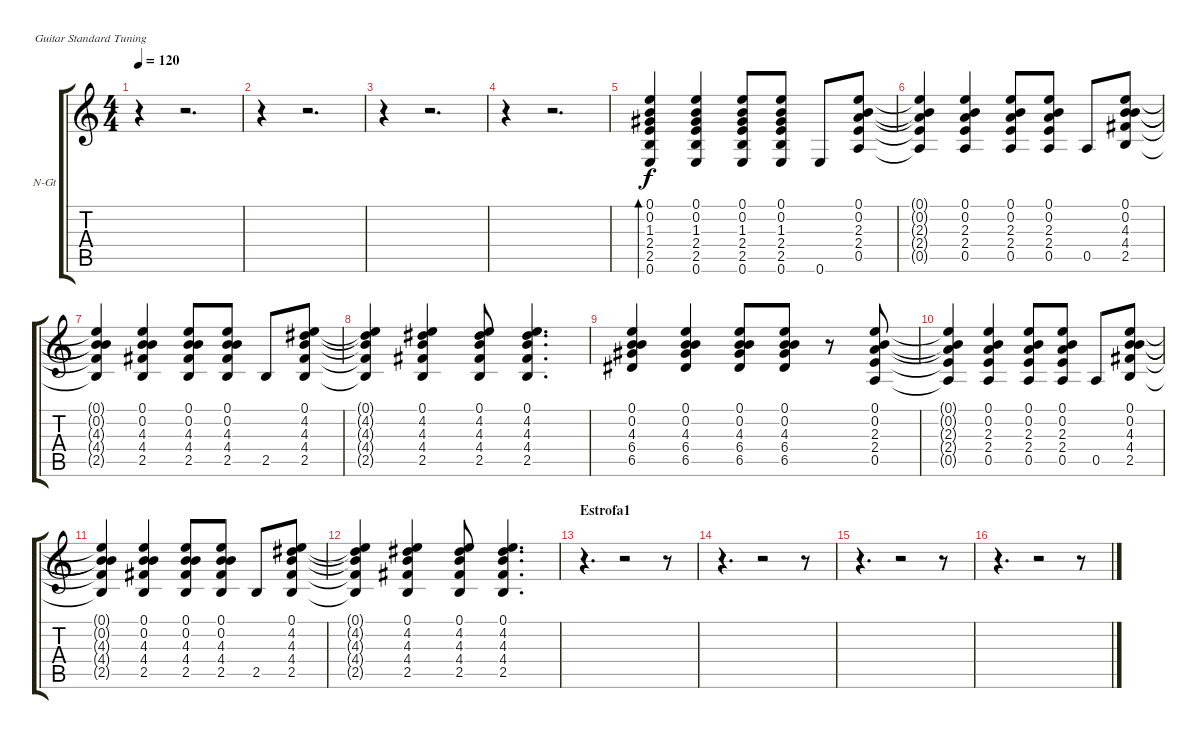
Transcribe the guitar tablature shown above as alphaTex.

\bracketExtendMode groupsimilarinstruments
\firstSystemTrackNameOrientation horizontal
\otherSystemsTrackNameOrientation horizontal
\track ("Guitarra2" "N-Gt") {instrument acousticguitarnylon}
\staff {score tabs}
\tuning (E4 B3 G3 D3 A2 E2)
\ts (4 4)
\tempo 120
\clef g2
\ks c
r.4{dy f instrument acousticguitarnylon} r.2{d} |
r.4 r.2{d} |
r.4 r.2{d} |
r.4 r.2{d} |
(0.1 0.2 1.3 2.4 2.5 0.6).4{bd 120} (0.1 0.2 1.3 2.4 2.5 0.6).4 (0.1 0.2 1.3 2.4 2.5 0.6).8 (0.1 0.2 1.3 2.4 2.5 0.6).8 0.6.8 (0.1 0.2 2.3 2.4 0.5).8 |
(0.1{t} 0.2{t} 2.3{t} 2.4{t} 0.5{t}).4 (0.1 0.2 2.3 2.4 0.5).4 (0.1 0.2 2.3 2.4 0.5).8 (0.1 0.2 2.3 2.4 0.5).8 0.5.8 (0.1 0.2 4.3 4.4 2.5).8 |
(0.1{t} 0.2{t} 4.3{t} 4.4{t} 2.5{t}).4 (0.1 0.2 4.3 4.4 2.5).4 (0.1 0.2 4.3 4.4 2.5).8 (0.1 0.2 4.3 4.4 2.5).8 2.5.8 (0.1 4.2 4.3 4.4 2.5).8 |
(0.1{t} 4.2{t} 4.3{t} 4.4{t} 2.5{t}).4 (0.1 4.2 4.3 4.4 2.5).4 (0.1 4.2 4.3 4.4 2.5).8 (0.1 4.2 4.3 4.4 2.5).4{d} |
(0.1 0.2 4.3 6.4 6.5).4 (0.1 0.2 4.3 6.4 6.5).4 (0.1 0.2 4.3 6.4 6.5).8 (0.1 0.2 4.3 6.4 6.5).8 r.8 (0.1 0.2 2.3 2.4 0.5).8 |
(0.1{t} 0.2{t} 2.3{t} 2.4{t} 0.5{t}).4 (0.1 0.2 2.3 2.4 0.5).4 (0.1 0.2 2.3 2.4 0.5).8 (0.1 0.2 2.3 2.4 0.5).8 0.5.8 (0.1 0.2 4.3 4.4 2.5).8 |
(0.1{t} 0.2{t} 4.3{t} 4.4{t} 2.5{t}).4 (0.1 0.2 4.3 4.4 2.5).4 (0.1 0.2 4.3 4.4 2.5).8 (0.1 0.2 4.3 4.4 2.5).8 2.5.8 (0.1 4.2 4.3 4.4 2.5).8 |
(0.1{t} 4.2{t} 4.3{t} 4.4{t} 2.5{t}).4 (0.1 4.2 4.3 4.4 2.5).4 (0.1 4.2 4.3 4.4 2.5).8 (0.1 4.2 4.3 4.4 2.5).4{d} |
\section ("" "Estrofa1")
r.4{d} r.2 r.8 |
r.4{d} r.2 r.8 |
r.4{d} r.2 r.8 |
r.4{d} r.2 r.8
